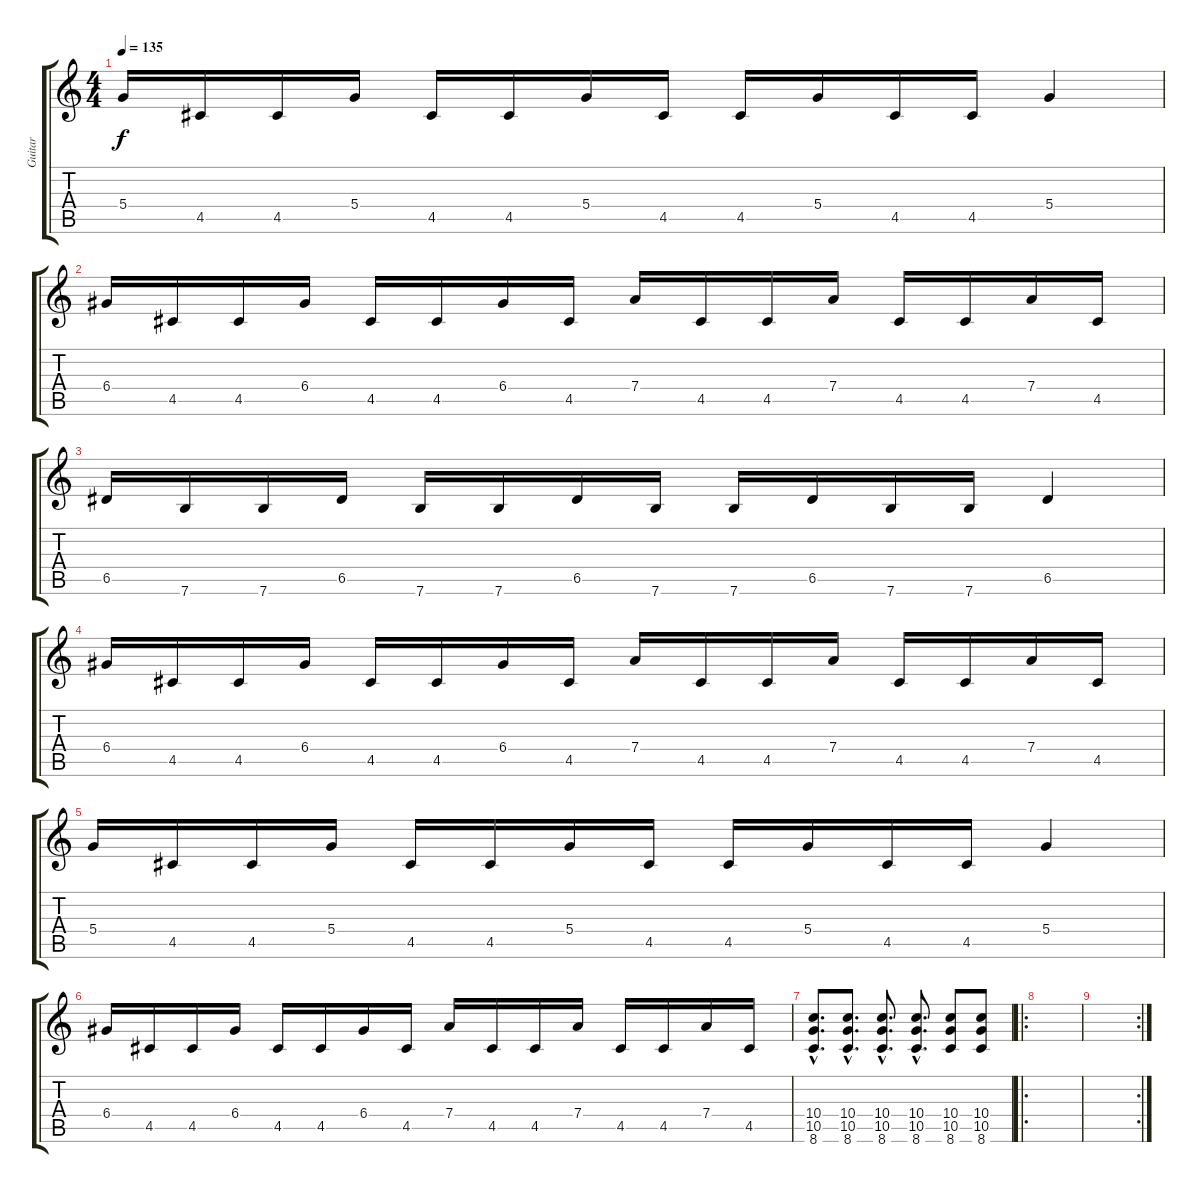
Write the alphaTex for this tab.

\track ("Guitar" "Guitar") {instrument distortionguitar}
\staff {score tabs}
\tuning (E4 B3 G3 D3 A2 E2) {hide}
\ts (4 4)
\tempo 135
\clef g2
\ks c
5.4.16{dy f} 4.5.16 4.5.16 5.4.16 4.5.16 4.5.16 5.4.16 4.5.16 4.5.16 5.4.16 4.5.16 4.5.16 5.4.4 |
6.4.16 4.5.16 4.5.16 6.4.16 4.5.16 4.5.16 6.4.16 4.5.16 7.4.16 4.5.16 4.5.16 7.4.16 4.5.16 4.5.16 7.4.16 4.5.16 |
6.5.16 7.6.16 7.6.16 6.5.16 7.6.16 7.6.16 6.5.16 7.6.16 7.6.16 6.5.16 7.6.16 7.6.16 6.5.4 |
6.4.16 4.5.16 4.5.16 6.4.16 4.5.16 4.5.16 6.4.16 4.5.16 7.4.16 4.5.16 4.5.16 7.4.16 4.5.16 4.5.16 7.4.16 4.5.16 |
5.4.16 4.5.16 4.5.16 5.4.16 4.5.16 4.5.16 5.4.16 4.5.16 4.5.16 5.4.16 4.5.16 4.5.16 5.4.4 |
6.4.16 4.5.16 4.5.16 6.4.16 4.5.16 4.5.16 6.4.16 4.5.16 7.4.16 4.5.16 4.5.16 7.4.16 4.5.16 4.5.16 7.4.16 4.5.16 |
(10.4{hac} 10.5{hac} 8.6{hac}).8{d} (10.4{hac} 10.5{hac} 8.6{hac}).8{d} (10.4{hac} 10.5{hac} 8.6{hac}).8{d} (10.4{hac} 10.5{hac} 8.6{hac}).8{d} (10.4 10.5 8.6).8 (10.4 10.5 8.6).8 |
\ro
|
\rc 2
